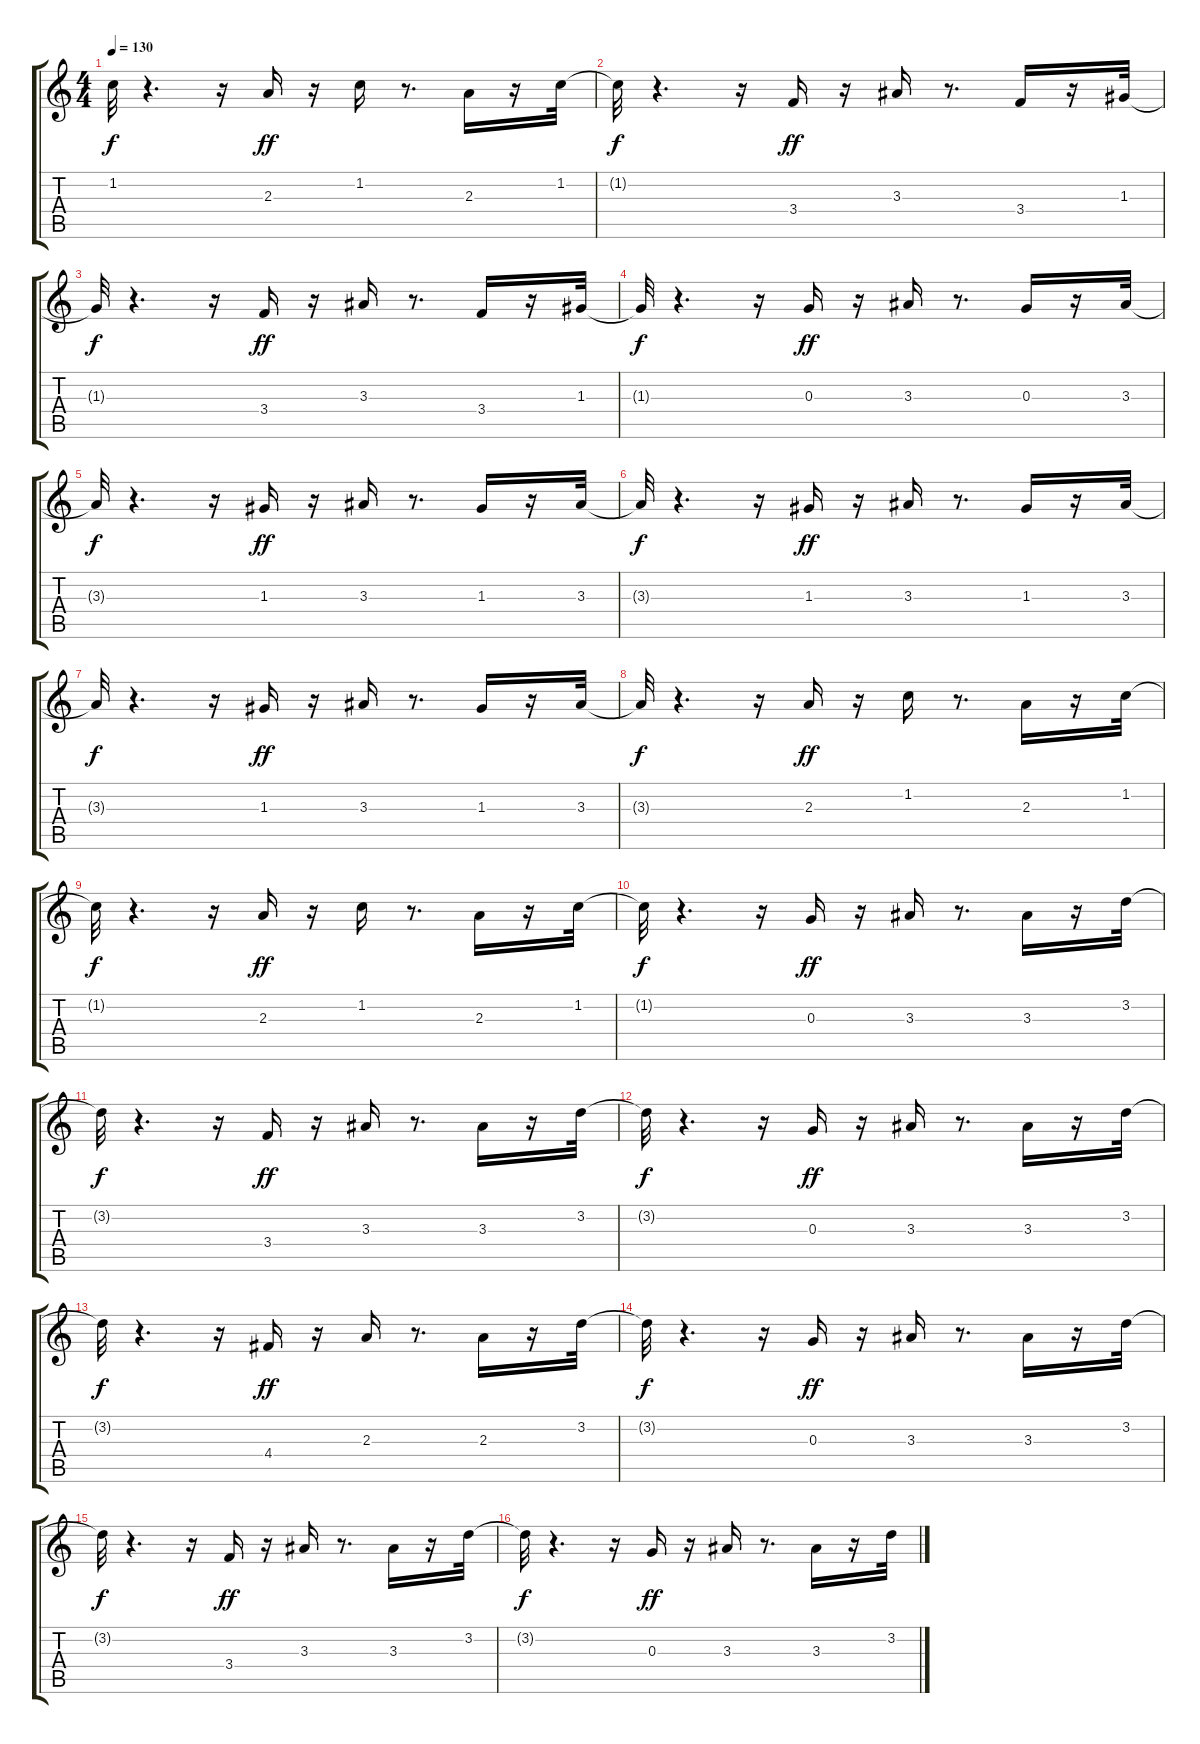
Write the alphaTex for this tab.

\track "" {instrument electricguitarmuted}
\staff {score tabs}
\tuning (E4 B3 G3 D3 A2 E2) {hide}
\ts (4 4)
\tempo 130
\clef g2
\ks c
1.2{t}.32{dy f} r.4{d} r.16 2.3.16{dy ff} r.16 1.2.16 r.8{d} 2.3.16 r.16 1.2.32 |
1.2{t}.32{dy f} r.4{d} r.16 3.4.16{dy ff} r.16 3.3.16 r.8{d} 3.4.16 r.16 1.3.32 |
1.3{t}.32{dy f} r.4{d} r.16 3.4.16{dy ff} r.16 3.3.16 r.8{d} 3.4.16 r.16 1.3.32 |
1.3{t}.32{dy f} r.4{d} r.16 0.3.16{dy ff} r.16 3.3.16 r.8{d} 0.3.16 r.16 3.3.32 |
3.3{t}.32{dy f} r.4{d} r.16 1.3.16{dy ff} r.16 3.3.16 r.8{d} 1.3.16 r.16 3.3.32 |
3.3{t}.32{dy f} r.4{d} r.16 1.3.16{dy ff} r.16 3.3.16 r.8{d} 1.3.16 r.16 3.3.32 |
3.3{t}.32{dy f} r.4{d} r.16 1.3.16{dy ff} r.16 3.3.16 r.8{d} 1.3.16 r.16 3.3.32 |
3.3{t}.32{dy f} r.4{d} r.16 2.3.16{dy ff} r.16 1.2.16 r.8{d} 2.3.16 r.16 1.2.32 |
1.2{t}.32{dy f} r.4{d} r.16 2.3.16{dy ff} r.16 1.2.16 r.8{d} 2.3.16 r.16 1.2.32 |
1.2{t}.32{dy f} r.4{d} r.16 0.3.16{dy ff} r.16 3.3.16 r.8{d} 3.3.16 r.16 3.2.32 |
3.2{t}.32{dy f} r.4{d} r.16 3.4.16{dy ff} r.16 3.3.16 r.8{d} 3.3.16 r.16 3.2.32 |
3.2{t}.32{dy f} r.4{d} r.16 0.3.16{dy ff} r.16 3.3.16 r.8{d} 3.3.16 r.16 3.2.32 |
3.2{t}.32{dy f} r.4{d} r.16 4.4.16{dy ff} r.16 2.3.16 r.8{d} 2.3.16 r.16 3.2.32 |
3.2{t}.32{dy f} r.4{d} r.16 0.3.16{dy ff} r.16 3.3.16 r.8{d} 3.3.16 r.16 3.2.32 |
3.2{t}.32{dy f} r.4{d} r.16 3.4.16{dy ff} r.16 3.3.16 r.8{d} 3.3.16 r.16 3.2.32 |
3.2{t}.32{dy f} r.4{d} r.16 0.3.16{dy ff} r.16 3.3.16 r.8{d} 3.3.16 r.16 3.2.32
